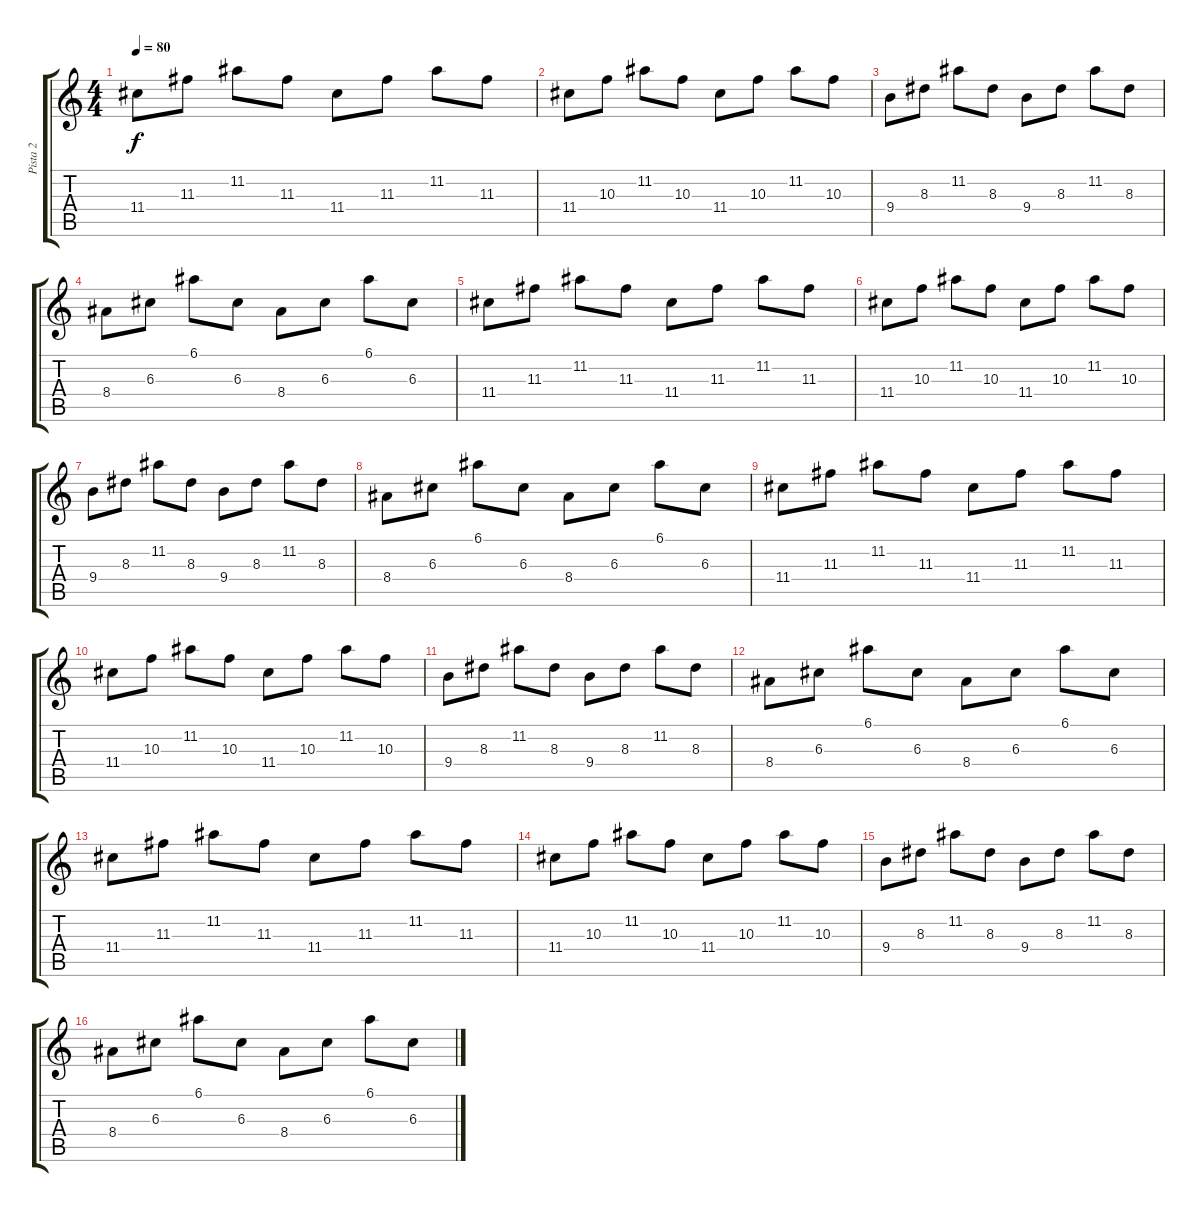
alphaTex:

\track ("Pista 2" "Pista 2") {instrument distortionguitar}
\staff {score tabs}
\tuning (E4 B3 G3 D3 A2 E2) {hide}
\ts (4 4)
\tempo 80
\clef g2
\ks c
11.4.8{dy f} 11.3.8 11.2.8 11.3.8 11.4.8 11.3.8 11.2.8 11.3.8 |
11.4.8 10.3.8 11.2.8 10.3.8 11.4.8 10.3.8 11.2.8 10.3.8 |
9.4.8 8.3.8 11.2.8 8.3.8 9.4.8 8.3.8 11.2.8 8.3.8 |
8.4.8 6.3.8 6.1.8 6.3.8 8.4.8 6.3.8 6.1.8 6.3.8 |
11.4.8 11.3.8 11.2.8 11.3.8 11.4.8 11.3.8 11.2.8 11.3.8 |
11.4.8 10.3.8 11.2.8 10.3.8 11.4.8 10.3.8 11.2.8 10.3.8 |
9.4.8 8.3.8 11.2.8 8.3.8 9.4.8 8.3.8 11.2.8 8.3.8 |
8.4.8 6.3.8 6.1.8 6.3.8 8.4.8 6.3.8 6.1.8 6.3.8 |
11.4.8 11.3.8 11.2.8 11.3.8 11.4.8 11.3.8 11.2.8 11.3.8 |
11.4.8 10.3.8 11.2.8 10.3.8 11.4.8 10.3.8 11.2.8 10.3.8 |
9.4.8 8.3.8 11.2.8 8.3.8 9.4.8 8.3.8 11.2.8 8.3.8 |
8.4.8 6.3.8 6.1.8 6.3.8 8.4.8 6.3.8 6.1.8 6.3.8 |
11.4.8 11.3.8 11.2.8 11.3.8 11.4.8 11.3.8 11.2.8 11.3.8 |
11.4.8 10.3.8 11.2.8 10.3.8 11.4.8 10.3.8 11.2.8 10.3.8 |
9.4.8 8.3.8 11.2.8 8.3.8 9.4.8 8.3.8 11.2.8 8.3.8 |
8.4.8 6.3.8 6.1.8 6.3.8 8.4.8 6.3.8 6.1.8 6.3.8
